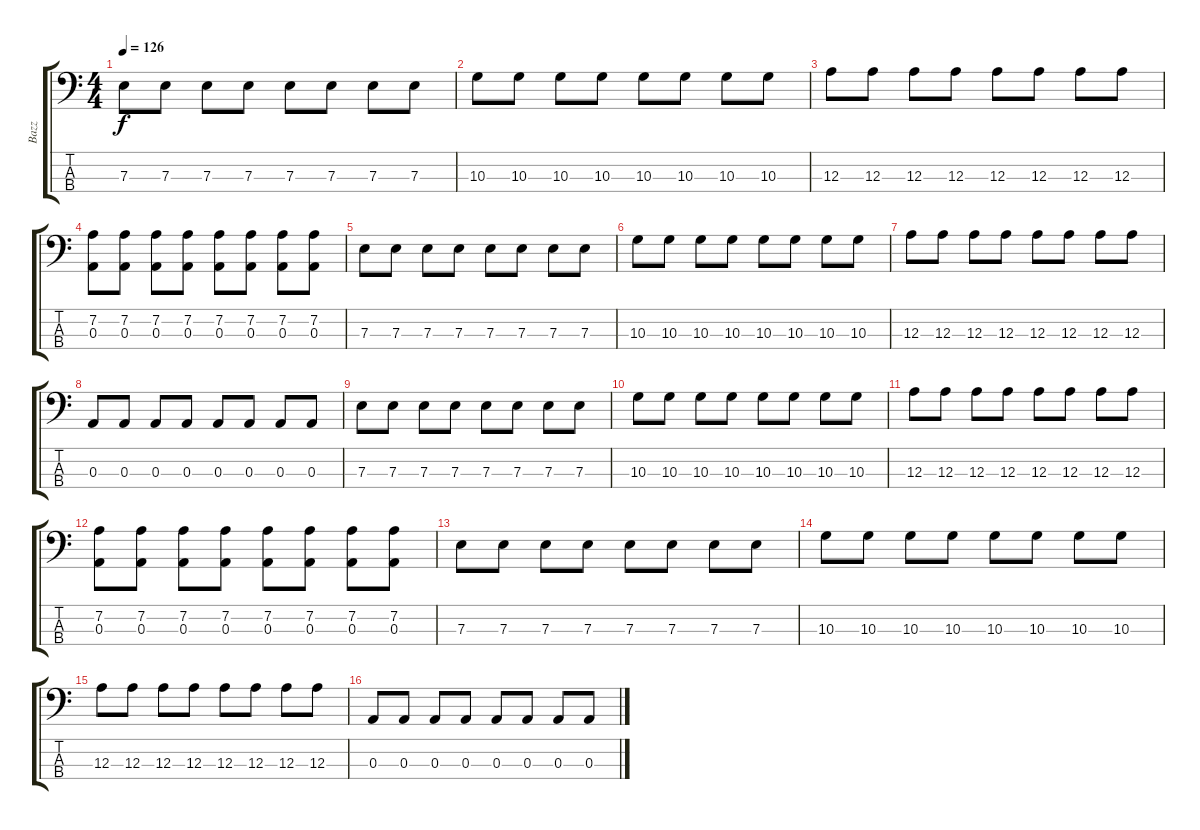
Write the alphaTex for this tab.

\track ("Bazz" "Bazz") {instrument electricbassfinger}
\staff {score tabs}
\tuning (G2 D2 A1 E1) {hide}
\ts (4 4)
\section ("" "")
\tempo 126
\clef f4
\ks c
7.3.8{dy f} 7.3.8 7.3.8 7.3.8 7.3.8 7.3.8 7.3.8 7.3.8 |
10.3.8 10.3.8 10.3.8 10.3.8 10.3.8 10.3.8 10.3.8 10.3.8 |
12.3.8 12.3.8 12.3.8 12.3.8 12.3.8 12.3.8 12.3.8 12.3.8 |
(7.2 0.3).8 (7.2 0.3).8 (7.2 0.3).8 (7.2 0.3).8 (7.2 0.3).8 (7.2 0.3).8 (7.2 0.3).8 (7.2 0.3).8 |
7.3.8 7.3.8 7.3.8 7.3.8 7.3.8 7.3.8 7.3.8 7.3.8 |
10.3.8 10.3.8 10.3.8 10.3.8 10.3.8 10.3.8 10.3.8 10.3.8 |
12.3.8 12.3.8 12.3.8 12.3.8 12.3.8 12.3.8 12.3.8 12.3.8 |
0.3.8 0.3.8 0.3.8 0.3.8 0.3.8 0.3.8 0.3.8 0.3.8 |
7.3.8 7.3.8 7.3.8 7.3.8 7.3.8 7.3.8 7.3.8 7.3.8 |
10.3.8 10.3.8 10.3.8 10.3.8 10.3.8 10.3.8 10.3.8 10.3.8 |
12.3.8 12.3.8 12.3.8 12.3.8 12.3.8 12.3.8 12.3.8 12.3.8 |
(7.2 0.3).8 (7.2 0.3).8 (7.2 0.3).8 (7.2 0.3).8 (7.2 0.3).8 (7.2 0.3).8 (7.2 0.3).8 (7.2 0.3).8 |
7.3.8 7.3.8 7.3.8 7.3.8 7.3.8 7.3.8 7.3.8 7.3.8 |
10.3.8 10.3.8 10.3.8 10.3.8 10.3.8 10.3.8 10.3.8 10.3.8 |
12.3.8 12.3.8 12.3.8 12.3.8 12.3.8 12.3.8 12.3.8 12.3.8 |
0.3.8 0.3.8 0.3.8 0.3.8 0.3.8 0.3.8 0.3.8 0.3.8
